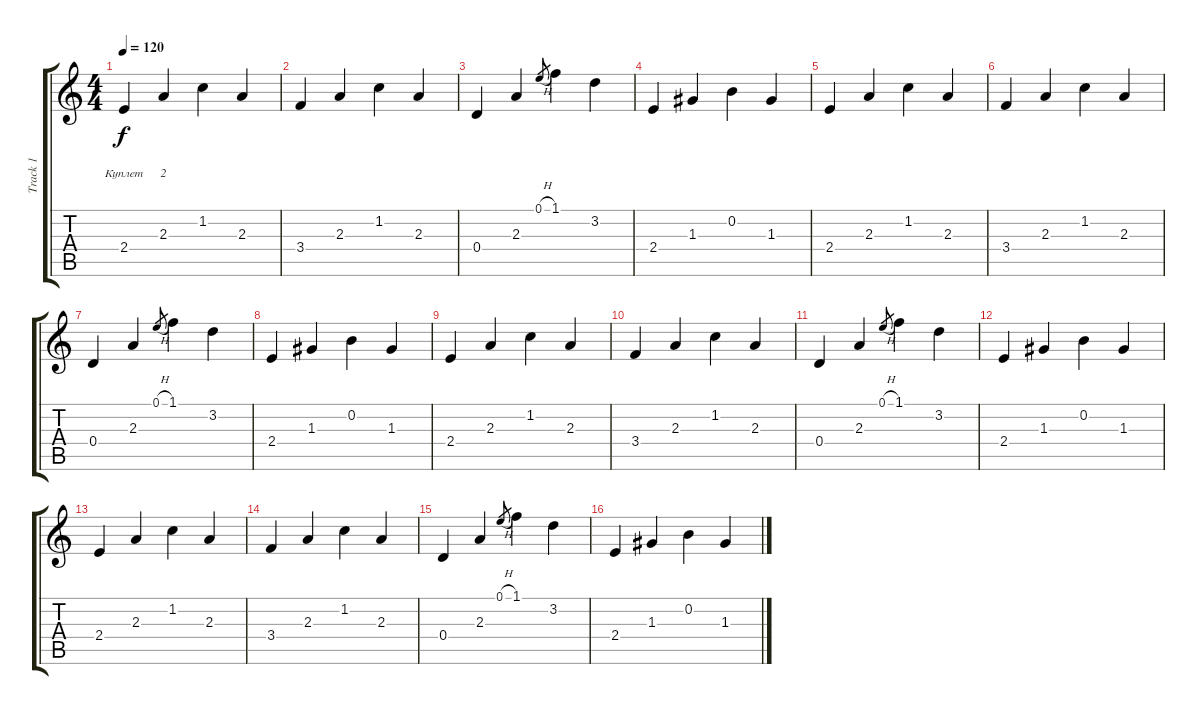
\track ("Track 1" "Track 1") {instrument acousticguitarsteel}
\staff {score tabs}
\tuning (E4 B3 G3 D3 A2 E2) {hide}
\ts (4 4)
\tempo 120
\clef g2
\ks c
2.4.4{lyrics (0 "") lyrics (1 "") lyrics (2 "") lyrics (3 "") lyrics (4 "Куплет") dy f} 2.3.4{lyrics (0 "") lyrics (1 "") lyrics (2 "") lyrics (3 "") lyrics (4 "2")} 1.2.4 2.3.4 |
3.4.4 2.3.4 1.2.4 2.3.4 |
0.4.4 2.3.4 0.1{h}.8{gr} 1.1.4 3.2.4 |
2.4.4 1.3.4 0.2.4 1.3.4 |
2.4.4 2.3.4 1.2.4 2.3.4 |
3.4.4 2.3.4 1.2.4 2.3.4 |
0.4.4 2.3.4 0.1{h}.8{gr} 1.1.4 3.2.4 |
2.4.4 1.3.4 0.2.4 1.3.4 |
2.4.4 2.3.4 1.2.4 2.3.4 |
3.4.4 2.3.4 1.2.4 2.3.4 |
0.4.4 2.3.4 0.1{h}.8{gr} 1.1.4 3.2.4 |
2.4.4 1.3.4 0.2.4 1.3.4 |
2.4.4 2.3.4 1.2.4 2.3.4 |
3.4.4 2.3.4 1.2.4 2.3.4 |
0.4.4 2.3.4 0.1{h}.8{gr} 1.1.4 3.2.4 |
2.4.4 1.3.4 0.2.4 1.3.4
